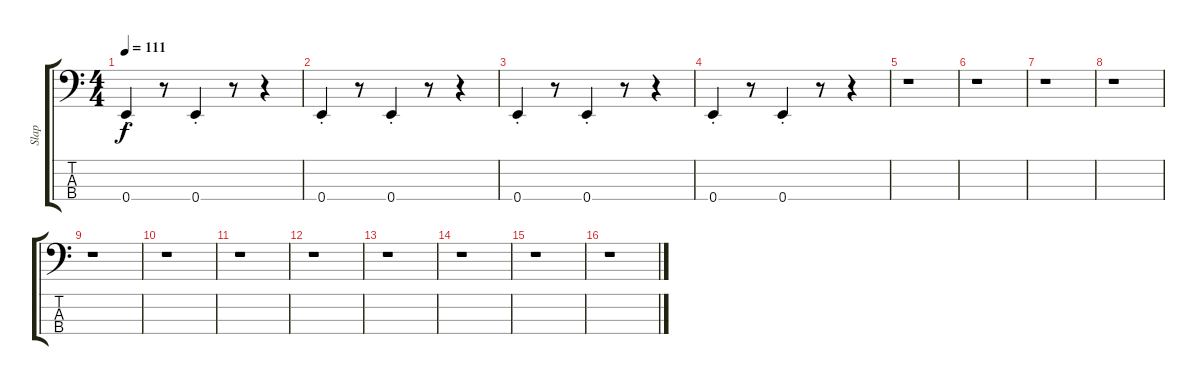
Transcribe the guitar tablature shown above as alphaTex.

\track ("Slap" "Slap") {instrument slapbass1}
\staff {score tabs}
\tuning (G2 D2 A1 E1) {hide}
\ts (4 4)
\tempo 111
\clef f4
\ks c
0.4{st}.4{dy f} r.8 0.4{st}.4 r.8 r.4 |
0.4{st}.4 r.8 0.4{st}.4 r.8 r.4 |
0.4{st}.4 r.8 0.4{st}.4 r.8 r.4 |
0.4{st}.4 r.8 0.4{st}.4 r.8 r.4 |
r.1 |
r.1 |
r.1 |
r.1 |
r.1 |
r.1 |
r.1 |
r.1 |
r.1 |
r.1 |
r.1 |
r.1
